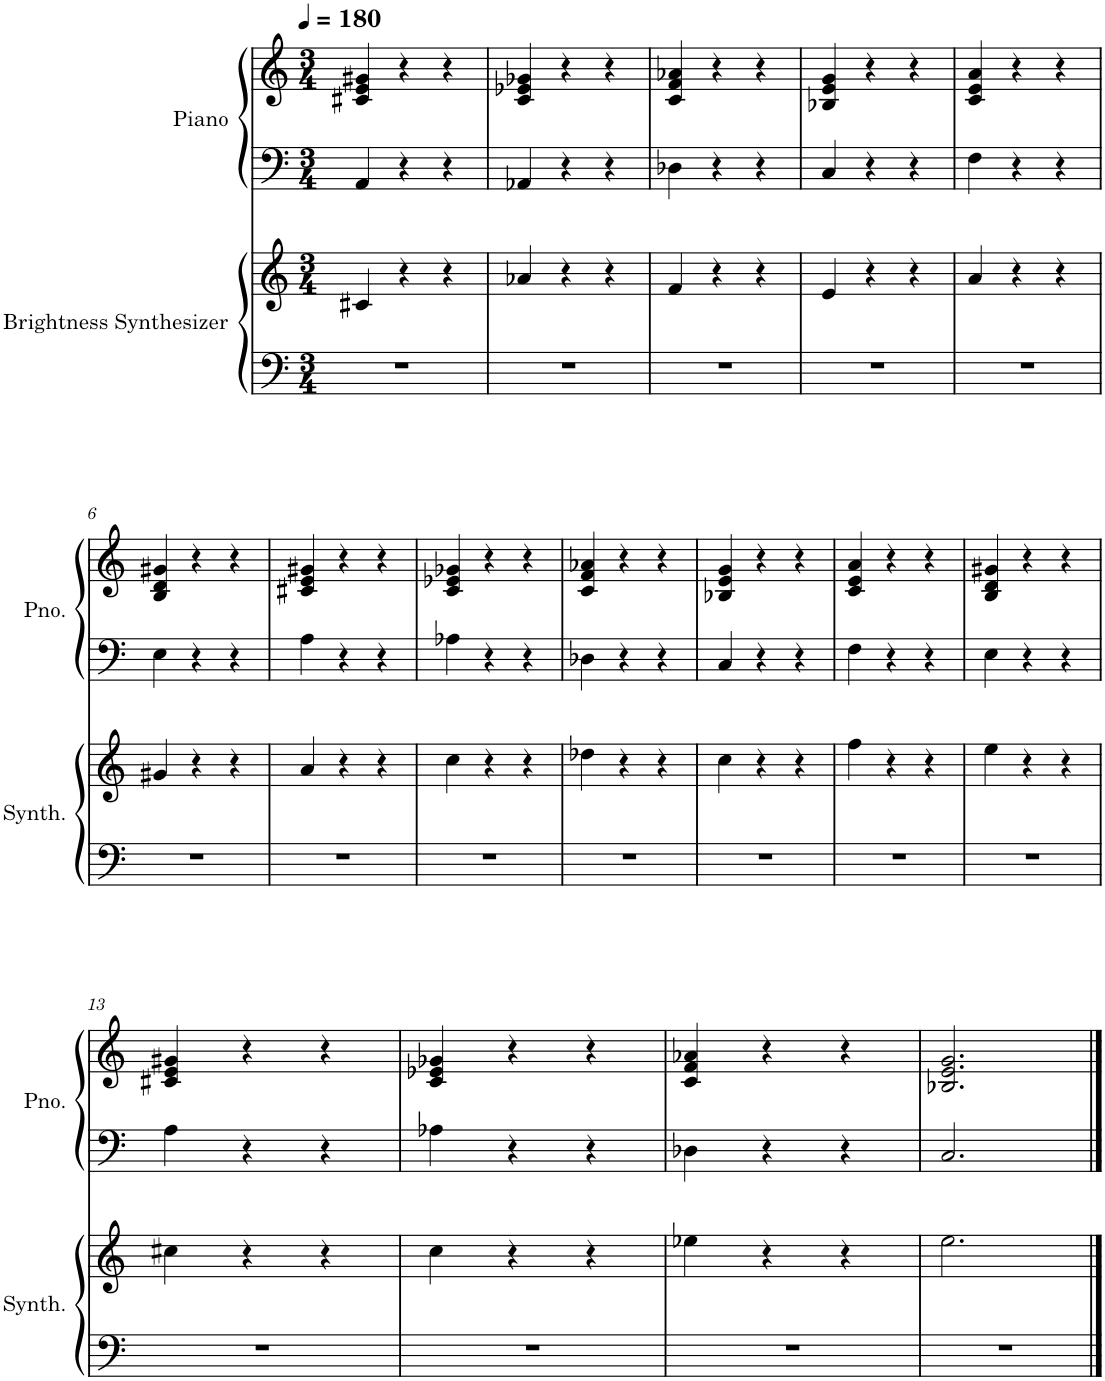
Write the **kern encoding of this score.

**kern	**kern	**kern	**kern
*part2	*part2	*part1	*part1
*staff4	*staff3	*staff2	*staff1
*I"Brightness Synthesizer	*	*I"Piano	*
*I'Synth.	*	*I'Pno.	*
*clefF4	*clefG2	*clefF4	*clefG2
*k[]	*k[]	*k[]	*k[]
*M3/4	*M3/4	*M3/4	*M3/4
*MM180	*MM180	*MM180	*MM180
=1	=1	=1	=1
2.r	4c#X/	4AA/	4c#X/ 4e/ 4g#X/
.	4r	4r	4r
.	4r	4r	4r
=2	=2	=2	=2
2.r	4a-X/	4AA-X/	4c/ 4e-X/ 4g-X/
.	4r	4r	4r
.	4r	4r	4r
=3	=3	=3	=3
2.r	4f/	4D-X\	4c/ 4f/ 4a-X/
.	4r	4r	4r
.	4r	4r	4r
=4	=4	=4	=4
2.r	4e/	4C/	4B-X/ 4e/ 4g/
.	4r	4r	4r
.	4r	4r	4r
=5	=5	=5	=5
2.r	4a/	4F\	4c/ 4e/ 4a/
.	4r	4r	4r
.	4r	4r	4r
!!LO:LB:g=z
=6	=6	=6	=6
2.r	4g#X/	4E\	4B/ 4d/ 4g#X/
.	4r	4r	4r
.	4r	4r	4r
=7	=7	=7	=7
2.r	4a/	4A\	4c#X/ 4e/ 4g#X/
.	4r	4r	4r
.	4r	4r	4r
=8	=8	=8	=8
2.r	4cc\	4A-X\	4c/ 4e-X/ 4g-X/
.	4r	4r	4r
.	4r	4r	4r
=9	=9	=9	=9
2.r	4dd-X\	4D-X\	4c/ 4f/ 4a-X/
.	4r	4r	4r
.	4r	4r	4r
=10	=10	=10	=10
2.r	4cc\	4C/	4B-X/ 4e/ 4g/
.	4r	4r	4r
.	4r	4r	4r
=11	=11	=11	=11
2.r	4ff\	4F\	4c/ 4e/ 4a/
.	4r	4r	4r
.	4r	4r	4r
=12	=12	=12	=12
2.r	4ee\	4E\	4B/ 4d/ 4g#X/
.	4r	4r	4r
.	4r	4r	4r
!!LO:LB:g=z
=13	=13	=13	=13
2.r	4cc#X\	4A\	4c#X/ 4e/ 4g#X/
.	4r	4r	4r
.	4r	4r	4r
=14	=14	=14	=14
2.r	4cc\	4A-X\	4c/ 4e-X/ 4g-X/
.	4r	4r	4r
.	4r	4r	4r
=15	=15	=15	=15
2.r	4ee-X\	4D-X\	4c/ 4f/ 4a-X/
.	4r	4r	4r
.	4r	4r	4r
=16	=16	=16	=16
2.r	2.ee\	2.C/	2.B-X/ 2.e/ 2.g/
==	==	==	==
*-	*-	*-	*-
